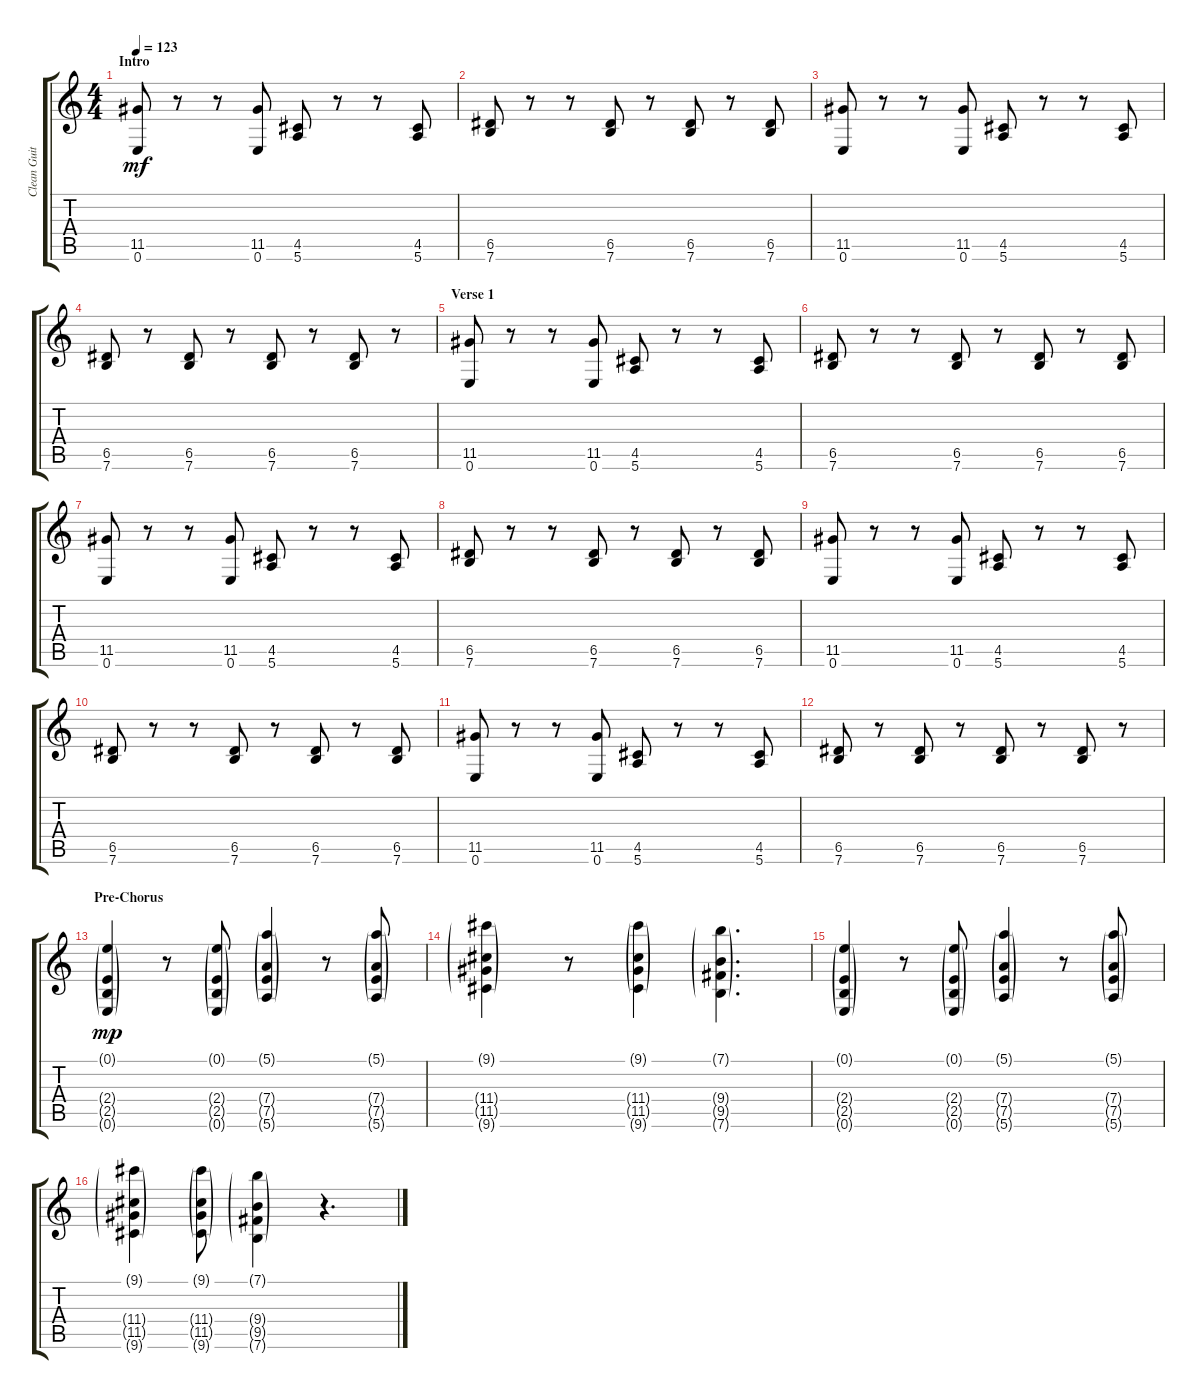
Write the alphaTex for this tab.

\track ("Clean Guitar" "Clean Guit") {instrument acousticguitarsteel}
\staff {score tabs}
\tuning (E4 B3 G3 D3 A2 E2) {hide}
\ts (4 4)
\section ("" "Intro")
\tempo 123
\clef g2
\ks c
(11.5 0.6).8{dy mf instrument acousticguitarsteel} r.8 r.8 (11.5 0.6).8 (4.5 5.6).8 r.8 r.8 (4.5 5.6).8 |
(6.5 7.6).8 r.8 r.8 (6.5 7.6).8 r.8 (6.5 7.6).8 r.8 (6.5 7.6).8 |
(11.5 0.6).8 r.8 r.8 (11.5 0.6).8 (4.5 5.6).8 r.8 r.8 (4.5 5.6).8 |
(6.5 7.6).8 r.8 (6.5 7.6).8 r.8 (6.5 7.6).8 r.8 (6.5 7.6).8 r.8 |
\section ("" "Verse 1")
(11.5 0.6).8 r.8 r.8 (11.5 0.6).8 (4.5 5.6).8 r.8 r.8 (4.5 5.6).8 |
(6.5 7.6).8 r.8 r.8 (6.5 7.6).8 r.8 (6.5 7.6).8 r.8 (6.5 7.6).8 |
(11.5 0.6).8 r.8 r.8 (11.5 0.6).8 (4.5 5.6).8 r.8 r.8 (4.5 5.6).8 |
(6.5 7.6).8 r.8 r.8 (6.5 7.6).8 r.8 (6.5 7.6).8 r.8 (6.5 7.6).8 |
(11.5 0.6).8 r.8 r.8 (11.5 0.6).8 (4.5 5.6).8 r.8 r.8 (4.5 5.6).8 |
(6.5 7.6).8 r.8 r.8 (6.5 7.6).8 r.8 (6.5 7.6).8 r.8 (6.5 7.6).8 |
(11.5 0.6).8 r.8 r.8 (11.5 0.6).8 (4.5 5.6).8 r.8 r.8 (4.5 5.6).8 |
(6.5 7.6).8 r.8 (6.5 7.6).8 r.8 (6.5 7.6).8 r.8 (6.5 7.6).8 r.8 |
\section ("" "Pre-Chorus")
(0.1{g} 2.4{g} 2.5{g} 0.6{g}).4{dy mp} r.8 (0.1{g} 2.4{g} 2.5{g} 0.6{g}).8 (5.1{g} 7.4{g} 7.5{g} 5.6{g}).4 r.8 (5.1{g} 7.4{g} 7.5{g} 5.6{g}).8 |
(9.1{g} 11.4{g} 11.5{g} 9.6{g}).4 r.8 (9.1{g} 11.4{g} 11.5{g} 9.6{g}).4 (7.1{g} 9.4{g} 9.5{g} 7.6{g}).4{d} |
(0.1{g} 2.4{g} 2.5{g} 0.6{g}).4 r.8 (0.1{g} 2.4{g} 2.5{g} 0.6{g}).8 (5.1{g} 7.4{g} 7.5{g} 5.6{g}).4 r.8 (5.1{g} 7.4{g} 7.5{g} 5.6{g}).8 |
(9.1{g} 11.4{g} 11.5{g} 9.6{g}).4 (9.1{g} 11.4{g} 11.5{g} 9.6{g}).8 (7.1{g} 9.4{g} 9.5{g} 7.6{g}).4 r.4{d}
